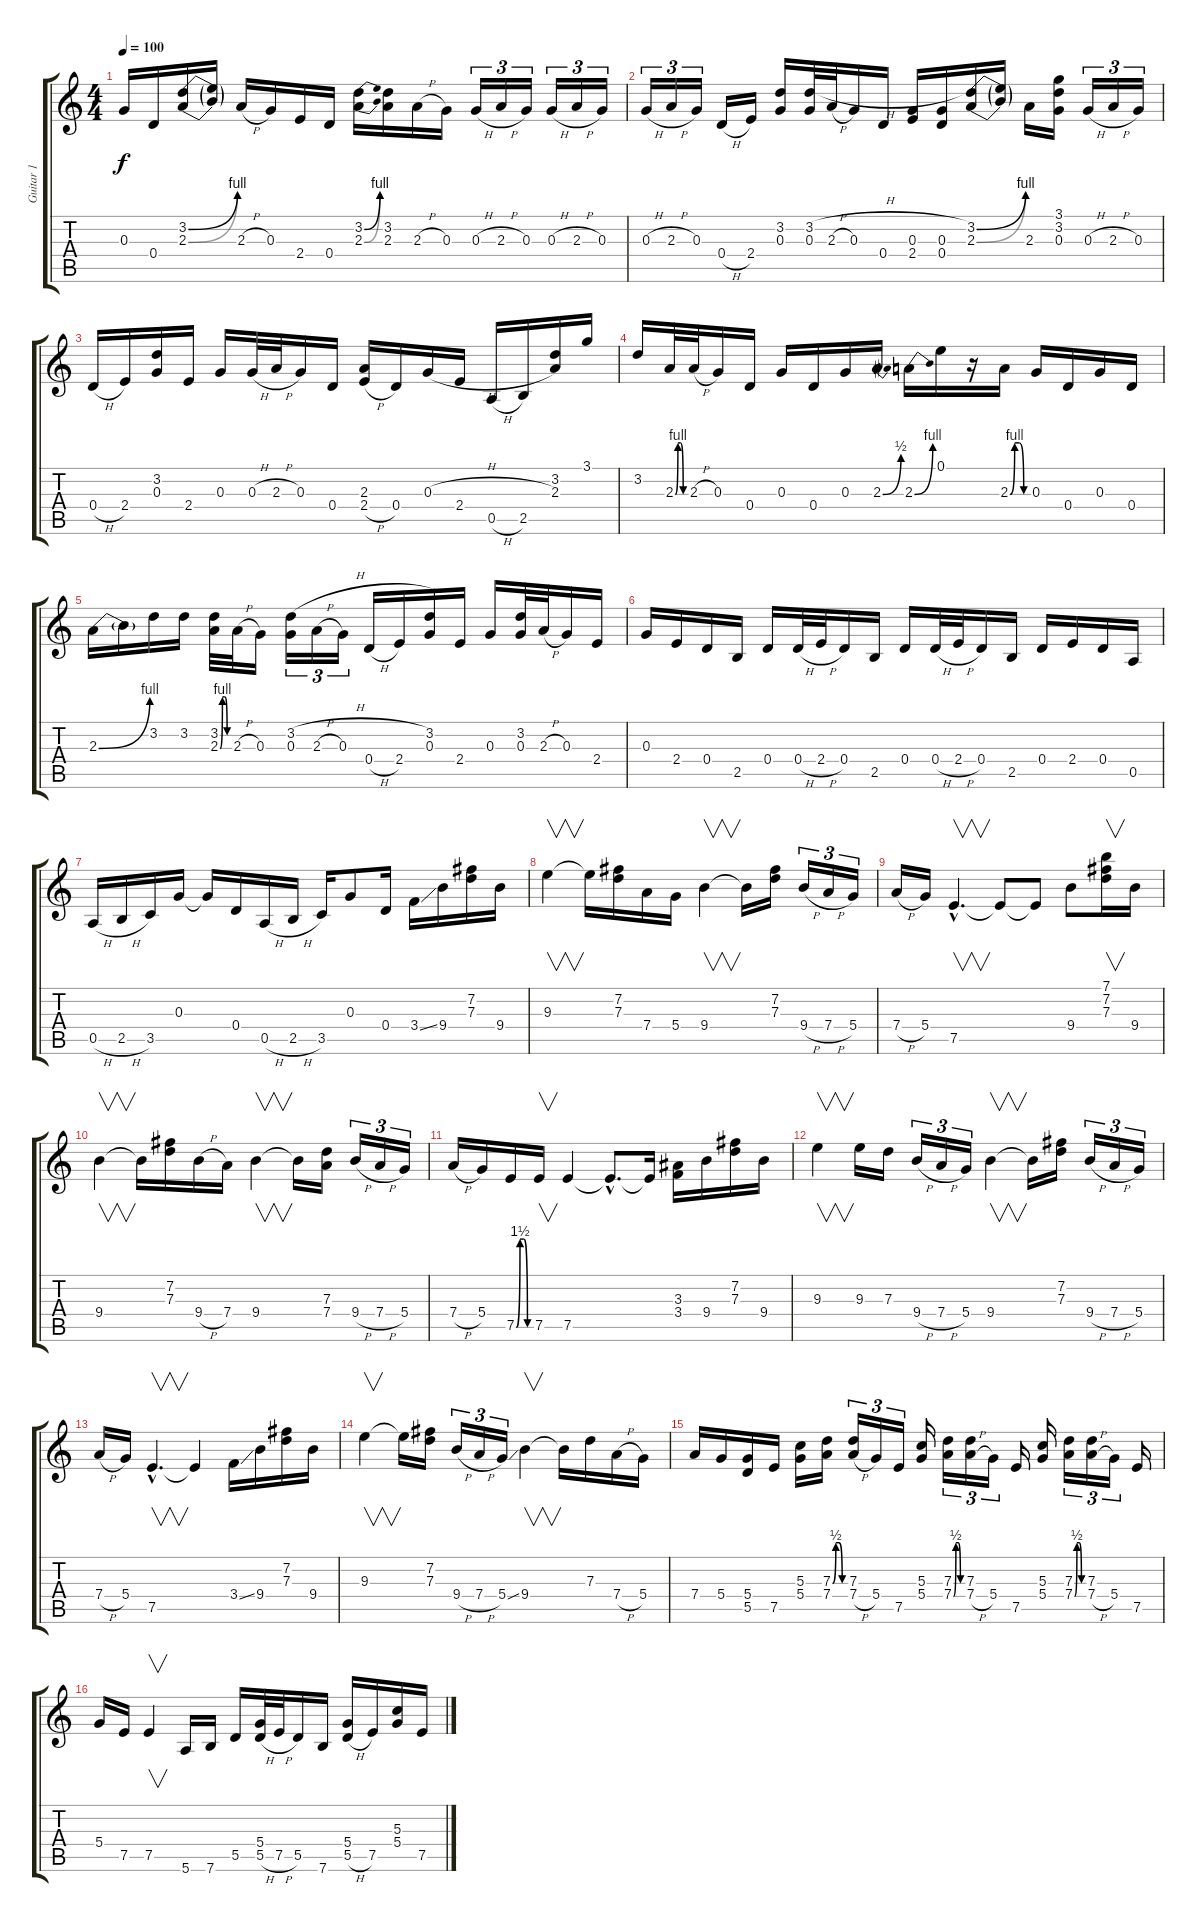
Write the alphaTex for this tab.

\track ("Guitar 1" "Guitar 1") {instrument overdrivenguitar}
\staff {score tabs}
\tuning (E4 B3 G3 D3 A2 E2) {hide}
\ts (4 4)
\tempo 100
\clef g2
\ks c
0.3.16{dy f} 0.4.16 (3.2{be (bend 0 0 60 4)} 2.3{be (bend 0 0 60 4)}).16 (3.2{t} 2.3{t}).16 2.3{h}.16 0.3.16 2.4.16 0.4.16 (3.2{be (bend 0 0 60 4)} 2.3{be (bend 0 0 60 4)}).16 (3.2 2.3).16 2.3{h}.16 0.3.16 0.3{h}.16{tu (3 2)} 2.3{h}.16{tu (3 2)} 0.3.16{tu (3 2)} 0.3{h}.16{tu (3 2)} 2.3{h}.16{tu (3 2)} 0.3.16{tu (3 2)} |
0.3{h}.16{tu (3 2)} 2.3{h}.16{tu (3 2)} 0.3.16{tu (3 2)} 0.4{h}.16 2.4.16 (3.2 0.3).16 (3.2{h} 0.3).32 2.3{h}.32 0.3.16 0.4.16 (0.3 2.4).16 (0.3 0.4).16 (3.2{be (bend 0 0 60 4)} 2.3{be (bend 0 0 60 4)}).16 (3.2{t} 2.3{t}).16 2.3.16 (3.1 3.2 0.3).16 0.3{h}.16{tu (3 2)} 2.3{h}.16{tu (3 2)} 0.3.16{tu (3 2)} |
0.4{h}.16 2.4.16 (3.2 0.3).16 2.4.16 0.3.16 0.3{h}.32 2.3{h}.32 0.3.16 0.4.16 (2.3 2.4{h}).16 0.4.16 0.3{h}.16 2.4.16 0.5{h}.16 2.5.16 (3.2 2.3).16 3.1.16 |
3.2.16 2.3{be (custom 0 0 15 4 30 4 45 0 60 0)}.32 2.3{h}.32 0.3.16 0.4.16 0.3.16 0.4.16 0.3.16 2.3{be (bend 0 0 60 2)}.16 2.3{be (bend 0 0 60 4)}.16 0.1.16 r.16 2.3{be (custom 0 0 15 4 30 4 45 0 60 0)}.16 0.3.16 0.4.16 0.3.16 0.4.16 |
2.3{be (bend 0 0 60 4)}.16 2.3{t}.16 3.2.16 3.2.16 (3.2 2.3{be (custom 0 0 15 4 30 4 45 0 60 0)}).32 2.3{h}.32 0.3.16 (3.2{h} 0.3).16{tu (3 2)} 2.3{h}.16{tu (3 2)} 0.3.16{tu (3 2)} 0.4{h}.16 2.4.16 (3.2 0.3).16 2.4.16 0.3.16 (3.2 0.3).32 2.3{h}.32 0.3.16 2.4.16 |
0.3.16 2.4.16 0.4.16 2.5.16 0.4.16 0.4{h}.32 2.4{h}.32 0.4.16 2.5.16 0.4.16 0.4{h}.32 2.4{h}.32 0.4.16 2.5.16 0.4.16 2.4.16 0.4.16 0.5.16 |
0.5{h}.16 2.5{h}.16 3.5.16 0.3.16 0.3{t}.16 0.4.16 0.5{h}.16 2.5{h}.16 3.5.16 0.3.8 0.4.16 3.4{ss}.16 9.4.16 (7.2 7.3).16 9.4.16 |
9.3.4{v} 9.3{t}.16 (7.2 7.3).16 7.4.16 5.4.16 9.4.4{v} 9.4{t}.16 (7.2 7.3).16 9.4{h}.16{tu (3 2)} 7.4{h}.16{tu (3 2)} 5.4.16{tu (3 2)} |
7.4{h}.16 5.4.16 7.5{hac}.4{v d} 7.5{t}.8 7.5{t}.8 9.4.8 (7.1 7.2 7.3).16{v} 9.4.16 |
9.4.4{v} 9.4{t}.16 (7.2 7.3).16 9.4{h}.16 7.4.16 9.4.4{v} 9.4{t}.16 (7.3 7.4).16 9.4{h}.16{tu (3 2)} 7.4{h}.16{tu (3 2)} 5.4.16{tu (3 2)} |
7.4{h}.16 5.4.16 7.5{be (custom 0 0 15 6 30 6 45 0 60 0)}.16 7.5.16{v} 7.5.4 7.5{hac t}.8{d} 7.5{t}.16 (3.3 3.4).16 9.4.16 (7.2 7.3).16 9.4.16 |
9.3.4{v} 9.3.16 7.3.16 9.4{h}.16{tu (3 2)} 7.4{h}.16{tu (3 2)} 5.4.16{tu (3 2)} 9.4.4{v} 9.4{t}.16 (7.2 7.3).16 9.4{h}.16{tu (3 2)} 7.4{h}.16{tu (3 2)} 5.4.16{tu (3 2)} |
7.4{h}.16 5.4.16 7.5{hac}.4{v d} 7.5{t}.4 3.4{ss}.16 9.4.16 (7.2 7.3).16 9.4.16 |
9.3.4{v} 9.3{t}.16 (7.2 7.3).16 9.4{h}.16{tu (3 2)} 7.4{h}.16{tu (3 2)} 5.4{ss}.16{tu (3 2)} 9.4.4{v} 9.4{t}.16 7.3.16 7.4{h}.16 5.4.16 |
7.4.16 5.4.16 (5.4 5.5).16 7.5.16 (5.3 5.4).16 (7.3{be (custom 0 0 15 2 30 2 45 0 60 0)} 7.4).16 (7.3 7.4{h}).16{tu (3 2)} 5.4.16{tu (3 2)} 7.5.16{tu (3 2)} (5.3 5.4).16 (7.3 7.4{be (custom 0 0 15 2 30 2 45 0 60 0)}).16{tu (3 2)} (7.3 7.4{h}).16{tu (3 2)} 5.4.16{tu (3 2)} 7.5.16 (5.3 5.4).16 (7.3 7.4{be (custom 0 0 15 2 30 2 45 0 60 0)}).16{tu (3 2)} (7.3 7.4{h}).16{tu (3 2)} 5.4.16{tu (3 2)} 7.5.16 |
5.4.16 7.5.16 7.5.4{v} 5.6.16 7.6.16 5.5.16 (5.4 5.5{h}).32 7.5{h}.32 5.5.16 7.6.16 (5.4 5.5{h}).16 7.5.16 (5.3 5.4).16 7.5.16
